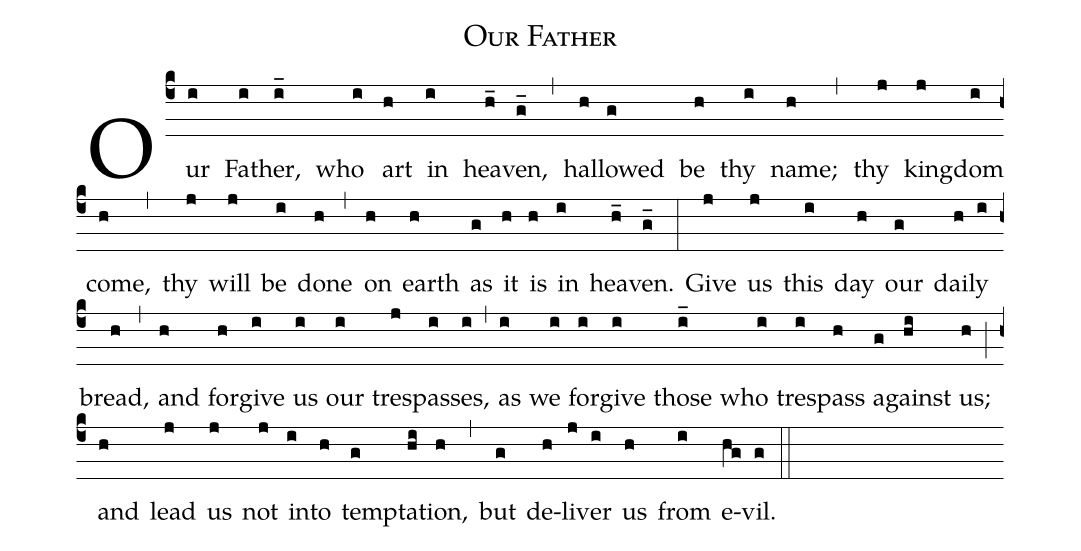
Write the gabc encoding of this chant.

name: Our Father;
%%
(c4) Our(i) Fa(i)ther,(i_) who(i) art(h) in(i) hea(h_)ven,(g_) (,) hall(h)owed(g) be(h) thy(i) name;(h) (,) thy(j) king(j)dom(i) come,(h) (,) thy(j) will(j) be(i) done(h) (,) on(h) earth(h) as(g) it(h) is(h) in(i) hea(h_)ven.(g_) (:) Give(j) us(j) this(i) day(h) our(g) dai(h)ly(i) bread,(h) (,) and(h) for(h)give(i) us(i) our(i) tres(j)pass(i)es,(i) (,) as(i) we(i) for(i)give(i) those(i_) who(i) tres(i)pass(h) a(g)gainst(hi) us;(h) (;) and(h) lead(j) us(j) not(j) in(i)to(h) temp(g)ta(hi)tion,(h) (,) but(g) de(h)liv(j)er(i) us(h) from(i) e(hg)vil.(g) (::)
